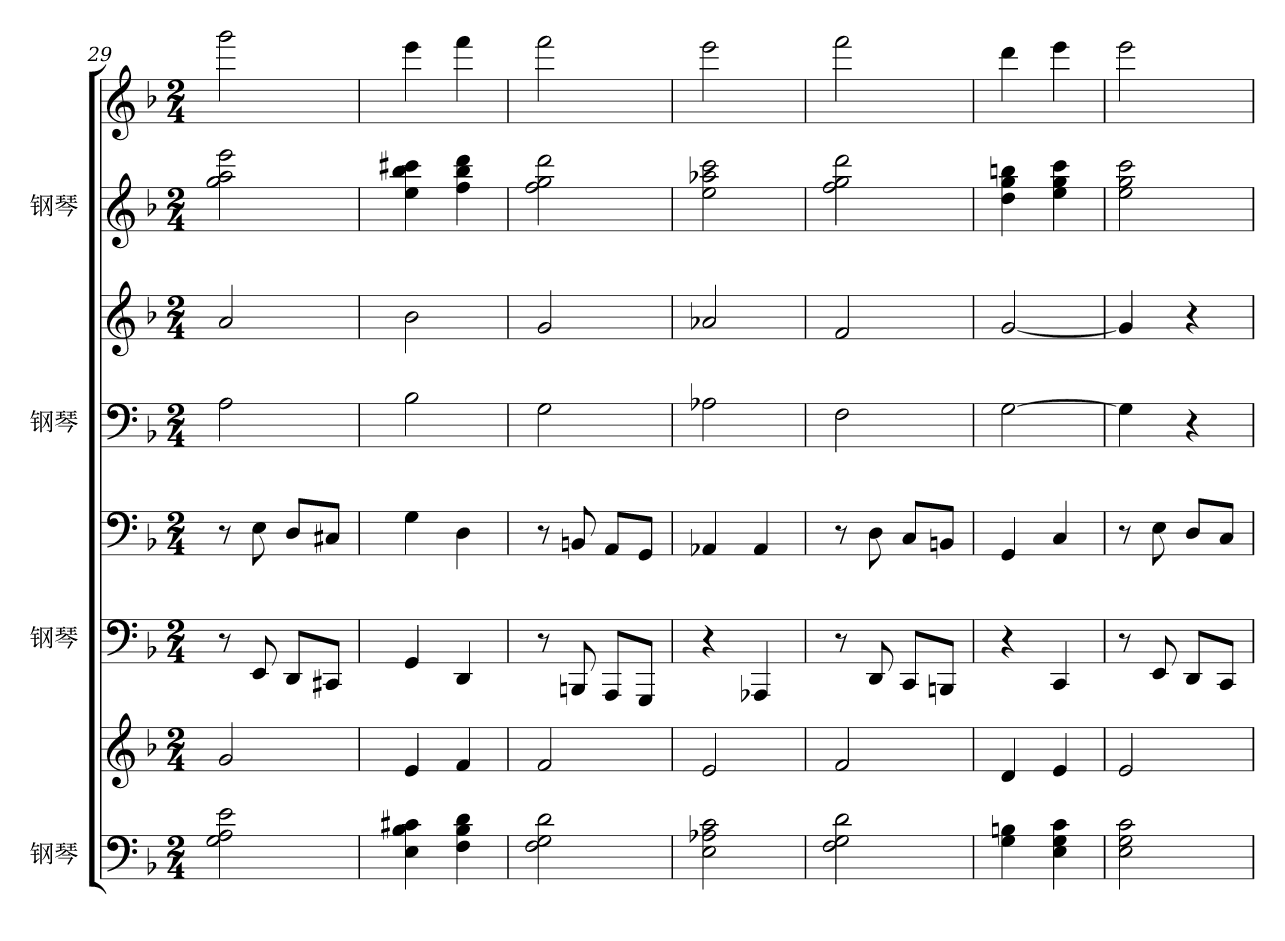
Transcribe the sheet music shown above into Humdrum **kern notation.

**kern	**kern	**kern	**kern	**kern	**kern	**kern	**kern
*part4	*part4	*part3	*part3	*part2	*part2	*part1	*part1
*staff8	*staff7	*staff6	*staff5	*staff4	*staff3	*staff2	*staff1
*I"钢琴	*	*I"钢琴	*	*I"钢琴	*	*I"钢琴	*
!!LO:PB:g=z
*clefF4	*clefG2	*clefF4	*clefF4	*clefF4	*clefG2	*clefG2	*clefG2
*k[b-]	*k[b-]	*k[b-]	*k[b-]	*k[b-]	*k[b-]	*k[b-]	*k[b-]
*M2/4	*M2/4	*M2/4	*M2/4	*M2/4	*M2/4	*M2/4	*M2/4
=29	=29	=29	=29	=29	=29	=29	=29
2G\ 2A\ 2e\	2g/	8r	8r	2A\	2a/	2gg\ 2aa\ 2eee\	2ggg\
.	.	8EE/	8E\	.	.	.	.
.	.	8DD/L	8D/L	.	.	.	.
.	.	8CC#X/J	8C#X/J	.	.	.	.
=30	=30	=30	=30	=30	=30	=30	=30
4E\ 4B-\ 4c#X\	4e/	4GG/	4G\	2B-\	2b-\	4ee\ 4bb-\ 4ccc#X\	4eee\
4F\ 4B-\ 4d\	4f/	4DD/	4D\	.	.	4ff\ 4bb-\ 4ddd\	4fff\
=31	=31	=31	=31	=31	=31	=31	=31
2F\ 2G\ 2d\	2f/	8r	8r	2G\	2g/	2ff\ 2gg\ 2ddd\	2fff\
.	.	8BBBn/	8BBn/	.	.	.	.
.	.	8AAA/L	8AA/L	.	.	.	.
.	.	8GGG/J	8GG/J	.	.	.	.
=32	=32	=32	=32	=32	=32	=32	=32
2E\ 2A-X\ 2c\	2e/	4r	4AA-X/	2A-X\	2a-X/	2ee\ 2aa-X\ 2ccc\	2eee\
.	.	4AAA-X/	4AA-/	.	.	.	.
=33	=33	=33	=33	=33	=33	=33	=33
2F\ 2G\ 2d\	2f/	8r	8r	2F\	2f/	2ff\ 2gg\ 2ddd\	2fff\
.	.	8DD/	8D\	.	.	.	.
.	.	8CC/L	8C/L	.	.	.	.
.	.	8BBBn/J	8BBn/J	.	.	.	.
=34	=34	=34	=34	=34	=34	=34	=34
4G\ 4Bn\	4d/	4r	4GG/	[2G\	[2g/	4dd\ 4gg\ 4bbn\	4ddd\
4E\ 4G\ 4c\	4e/	4CC/	4C/	.	.	4ee\ 4gg\ 4ccc\	4eee\
=35	=35	=35	=35	=35	=35	=35	=35
2E\ 2G\ 2c\	2e/	8r	8r	4G\]	4g/]	2ee\ 2gg\ 2ccc\	2eee\
.	.	8EE/	8E\	.	.	.	.
.	.	8DD/L	8D/L	4r	4r	.	.
.	.	8CC/J	8C/J	.	.	.	.
=	=	=	=	=	=	=	=
*-	*-	*-	*-	*-	*-	*-	*-
